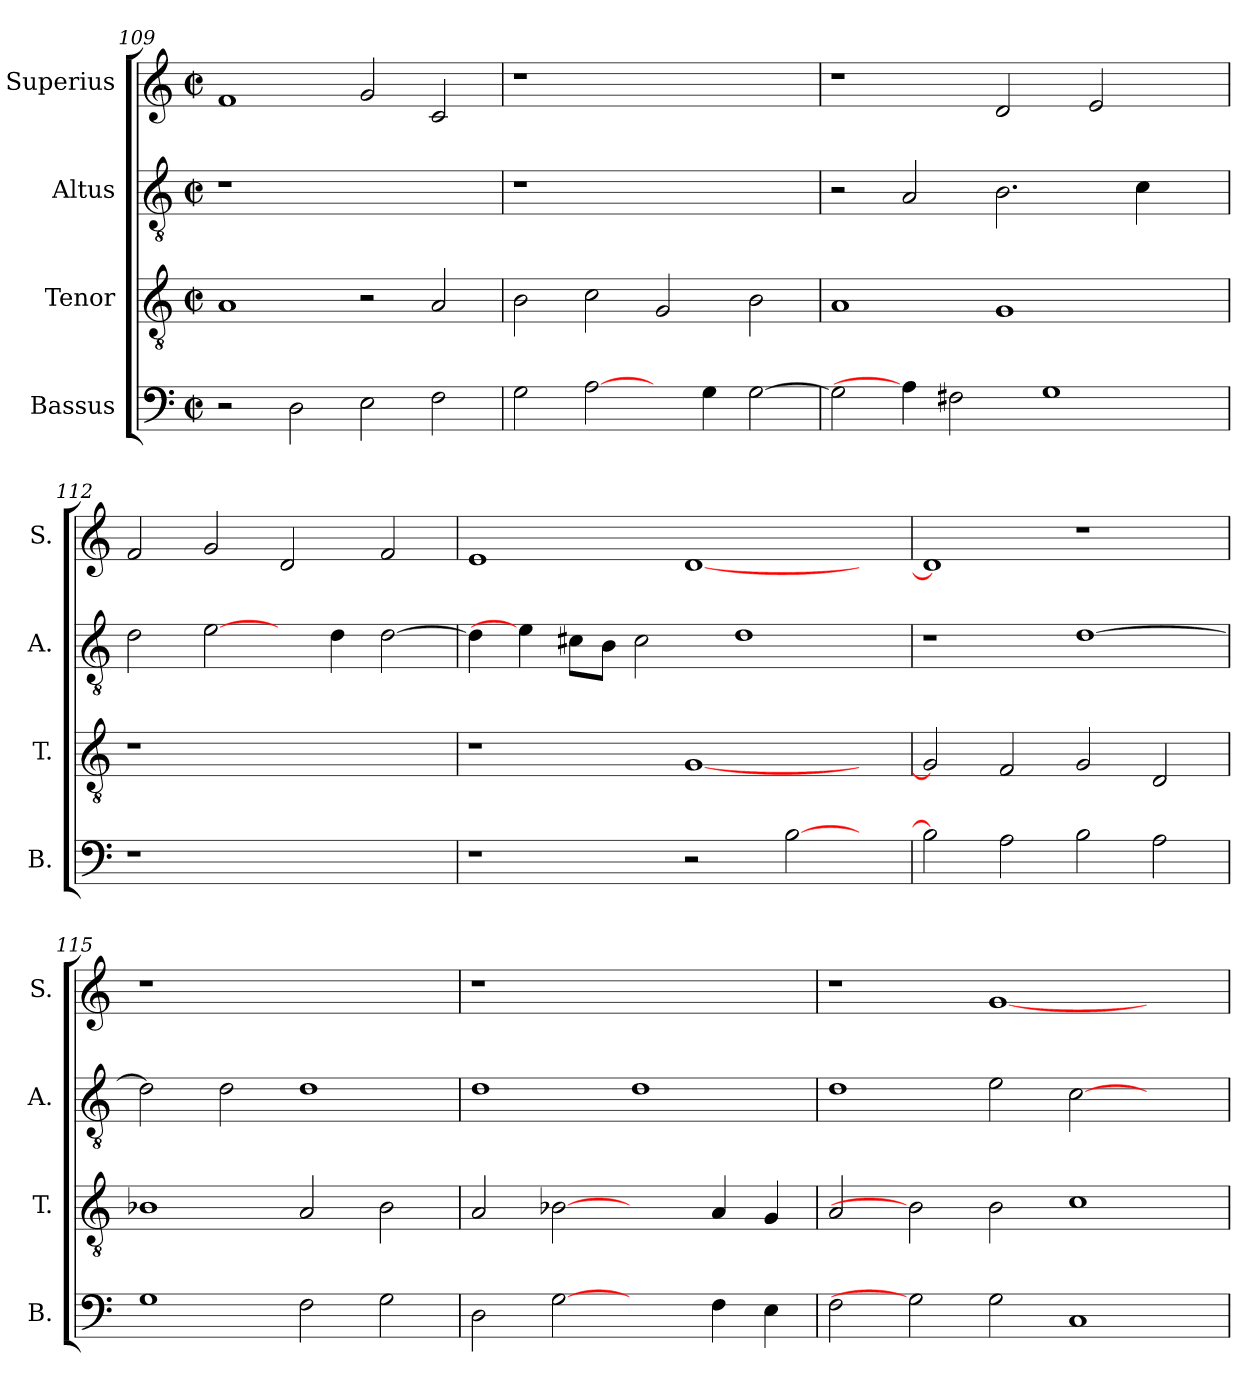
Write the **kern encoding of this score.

**kern	**kern	**kern	**kern
*part4	*part3	*part2	*part1
*staff4	*staff3	*staff2	*staff1
*I"Bassus	*I"Tenor	*I"Altus	*I"Superius
*I'B.	*I'T.	*I'A.	*I'S.
*clefF4	*clefGv2	*clefGv2	*clefG2
*	*ITrd7c12	*ITrd7c12	*
*k[]	*k[]	*k[]	*k[]
*C:	*C:	*C:	*C:
*M2/2	*M2/2	*M2/2	*M2/2
*met(c|)	*met(c|)	*met(c|)	*met(c|)
=109	=109	=109	=109
!	!	!LO:N:vis=1	!
2r	1AAi	1r	1fi
2Di\	.	.	.
2Ei\	2r	1ryy	2gi/
2Fi\	2AAi/	.	2ci/
=110	=110	=110	=110
!	!	!LO:N:vis=1	!LO:N:vis=1
2Gi\	2BBi\	1r	1r
[2Ai\	2Ci\	.	.
4ryy	2GGi/	1ryy	1ryy
4Gi\	.	.	.
[>2Gi\	2BBi\	.	.
!!LO:LB:g=z
=111	=111	=111	=111
2Gi\]	1AAi	2r	1r
4Ai\]	.	2AAi/	.
2F#Xi\	.	.	.
.	1GGi	2.BBi\	2di/
1Gi	.	.	.
.	.	.	2ei/
.	.	4Ci\	.
.	4ryy	4ryy	4ryy
=112	=112	=112	=112
!LO:N:vis=1	!LO:N:vis=1	!	!
1r	1r	2Di\	2fi/
.	.	[2Ei\	2gi/
1ryy	1ryy	4ryy	2di/
.	.	4Di\	.
.	.	[>2Di\	2fi/
=113	=113	=113	=113
1r	1r	4Di\]	1ei
.	.	4Ei\]	.
.	.	8C#Xi\L	.
.	.	8BBi\J	.
.	.	2C#i\	.
2r	[<1GGi	.	[<1di
.	.	1Di	.
[>2Bi\	.	.	.
4ryy	4ryy	.	4ryy
=114	=114	=114	=114
2Bi\]	2GGi/]	1r	1di]
2Ai\	2FFi/	.	.
2Bi\	2GGi/	[>1Di	1r
2Ai\	2DDi/	.	.
!!LO:PB:g=z
=115	=115	=115	=115
!	!	!	!LO:N:vis=1
1Gi	1BB-Xi	2Di\]	1r
.	.	2Di\	.
2Fi\	2AAi/	1Di	1ryy
2Gi\	2BB-i\	.	.
=116	=116	=116	=116
!	!	!	!LO:N:vis=1
2Di\	2AAi/	1Di	1r
[2Gi	[2BB-Xi	.	.
2ryy	2ryy	1Di	1ryy
4Fi\	4AAi/	.	.
4Ei\	4GGi/	.	.
=117	=117	=117	=117
2Fi\	2AAi/	1Di	1r
2Gi]	2BB-i]	.	.
2Gi\	2BBi\	2Ei\	[<1gi
1Ci	1Ci	[>2Ci\	.
.	.	2ryy	2ryy
=	=	=	=
*-	*-	*-	*-
